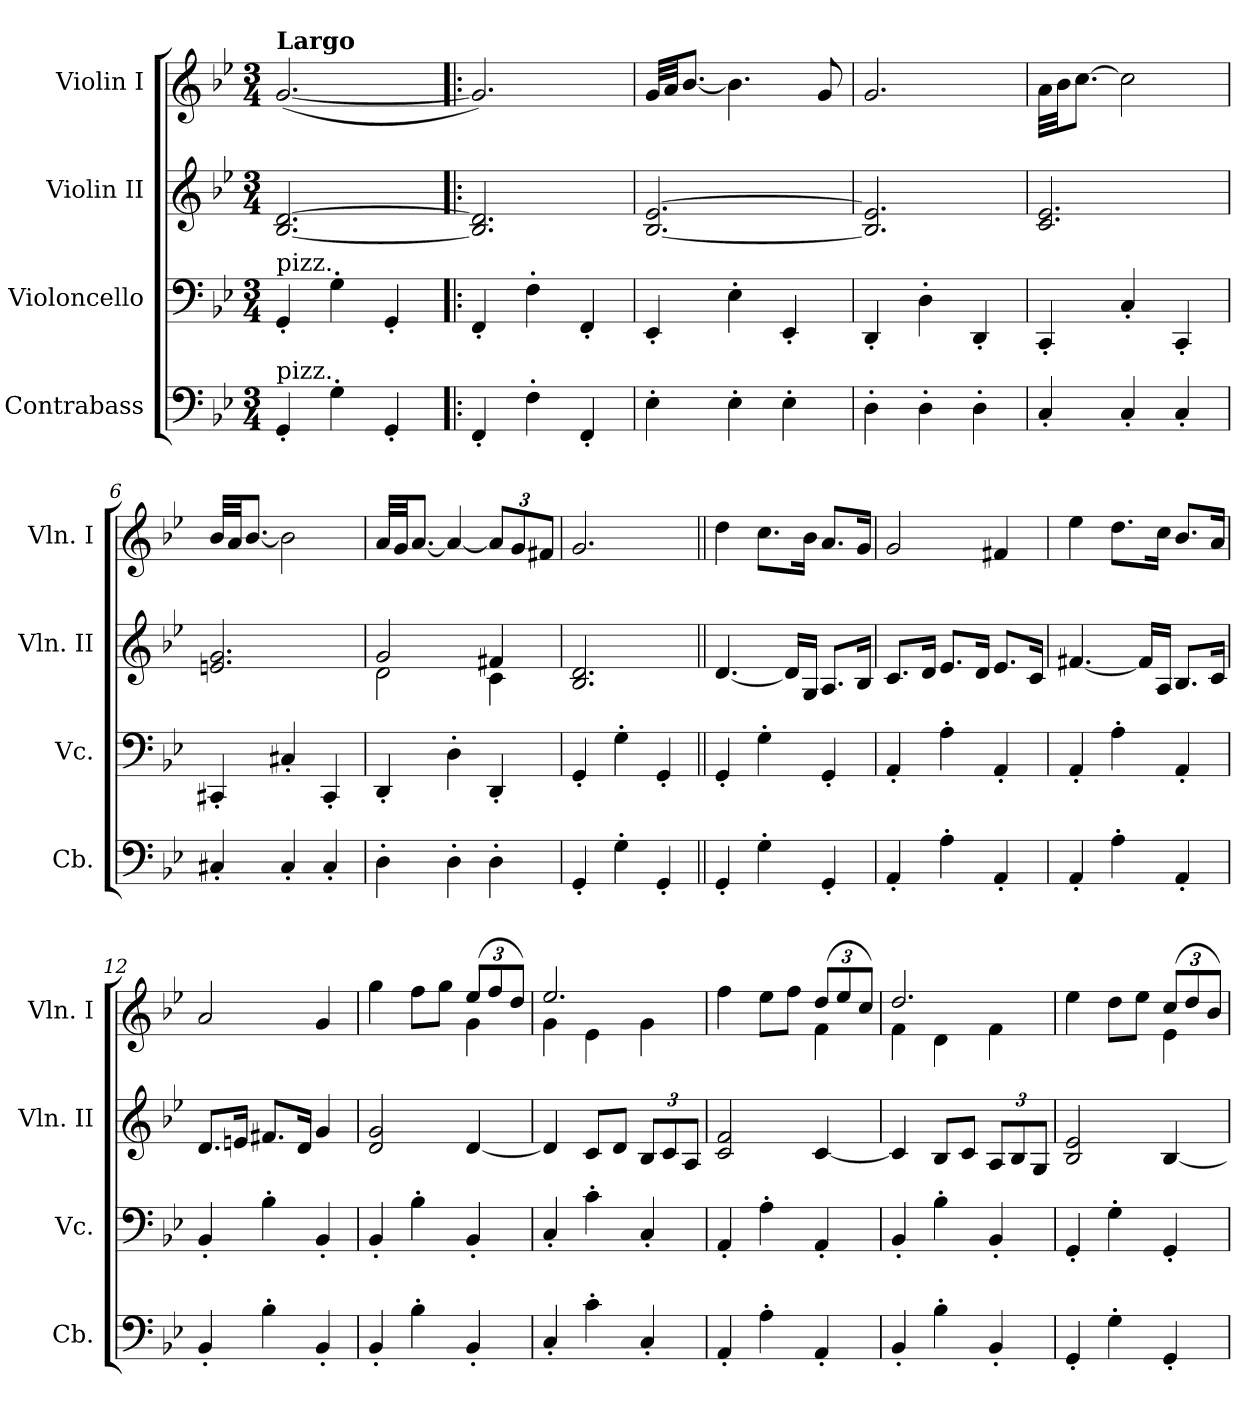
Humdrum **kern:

**kern	**kern	**kern	**kern
*part4	*part3	*part2	*part1
*staff4	*staff3	*staff2	*staff1
*I"Contrabass	*I"Violoncello	*I"Violin II	*I"Violin I
*I'Cb.	*I'Vc.	*I'Vln. II	*I'Vln. I
*clefF4	*clefF4	*clefG2	*clefG2
*ITrd7c12	*	*	*
*k[b-e-]	*k[b-e-]	*k[b-e-]	*k[b-e-]
*M3/4	*M3/4	*M3/4	*M3/4
=1	=1	=1	=1
!	!	!	!LO:TX:a:B:t=Largo
!	!LO:TX:a:t=pizz.	!	!
!LO:TX:a:t=pizz.	!	!	!
4GGG'/	4GG'/	[2.B-/ [2.d/	(>[2.g/
4GG'\	4G'\	.	.
4GGG'/	4GG'/	.	.
=2!|:	=2!|:	=2!|:	=2!|:
4FFF'/	4FF'/	2.B-/] 2.d/]	2.g/])
4FF'\	4F'\	.	.
4FFF'/	4FF'/	.	.
=3	=3	=3	=3
4EE-'\	4EE-'/	[2.B-/ [2.e-/	32g/LLL
.	.	.	32a/JJ
.	.	.	[8.b-/J
4EE-'\	4E-'\	.	4.b-\]
4EE-'\	4EE-'/	.	.
.	.	.	8g/
=4	=4	=4	=4
4DD'\	4DD'/	2.B-/] 2.e-/]	2.g/
4DD'\	4D'\	.	.
4DD'\	4DD'/	.	.
=5	=5	=5	=5
4CC'/	4CC'/	2.c/ 2.e-/	32a\LLL
.	.	.	32b-\JJ
.	.	.	[8.cc\J
4CC'/	4C'/	.	2cc\]
4CC'/	4CC'/	.	.
=6	=6	=6	=6
4CC#X'/	4CC#X'/	2.en/ 2.g/	32b-/LLL
.	.	.	32a/JJ
.	.	.	[8.b-/J
4CC#'/	4C#X'/	.	2b-\]
4CC#'/	4CC#'/	.	.
=7	=7	=7	=7
*	*	*^	*
4DD'\	4DD'/	2g/	2d\	32a/LLL
.	.	.	.	32g/JJ
.	.	.	.	[8.a/J
4DD'\	4D'\	.	.	4a/_
*	*	*	*	*Xbrackettup
4DD'\	4DD'/	4f#X/	4c\	12a/L]
.	.	.	.	12g/
.	.	.	.	12f#X/J
*	*	*v	*v	*
!!LO:LB:g=z
=8	=8	=8	=8
4GGG'/	4GG'/	2.B-/ 2.d/	2.g/
4GG'\	4G'\	.	.
4GGG'/	4GG'/	.	.
=9||	=9||	=9||	=9||
4GGG'/	4GG'/	[4.d/	4dd\
4GG'\	4G'\	.	8.cc\L
.	.	16d/LL]	.
.	.	16G/JJ	16b-\Jk
4GGG'/	4GG'/	8.A/L	8.a/L
.	.	16B-/Jk	16g/Jk
=10	=10	=10	=10
4AAA'/	4AA'/	8.c/L	2g/
.	.	16d/Jk	.
4AA'\	4A'\	8.e-/L	.
.	.	16d/Jk	.
4AAA'/	4AA'/	8.e-/L	4f#X/
.	.	16c/Jk	.
=11	=11	=11	=11
4AAA'/	4AA'/	[4.f#X/	4ee-\
4AA'\	4A'\	.	8.dd\L
.	.	16f#/LL]	.
.	.	16A/JJ	16cc\Jk
4AAA'/	4AA'/	8.B-/L	8.b-/L
.	.	16c/Jk	16a/Jk
=12	=12	=12	=12
4BBB-'/	4BB-'/	8.d/L	2a/
.	.	16en/Jk	.
4BB-'\	4B-'\	8.f#X/L	.
.	.	16d/Jk	.
4BBB-'/	4BB-'/	4g/	4g/
=13	=13	=13	=13
*	*	*	*^
4BBB-'/	4BB-'/	2d/ 2g/	4gg\	2ryy
4BB-'\	4B-'\	.	8ff\L	.
.	.	.	8gg\J	.
4BBB-'/	4BB-'/	[4d/	(>12ee-/L	4g\
.	.	.	12ff/	.
.	.	.	12dd/J)	.
!!LO:PB:g=z	!!
=14	=14	=14	=14	=14
4CC'/	4C'/	4d/]	2.ee-/	4g\
4C'\	4c'\	8c/L	.	4e-\
.	.	8d/J	.	.
*	*	*Xbrackettup	*	*
4CC'/	4C'/	12B-/L	.	4g\
.	.	12c/	.	.
.	.	12A/J	.	.
=15	=15	=15	=15	=15
4AAA'/	4AA'/	2c/ 2f/	4ff\	2ryy
4AA'\	4A'\	.	8ee-\L	.
.	.	.	8ff\J	.
4AAA'/	4AA'/	[4c/	(>12dd/L	4f\
.	.	.	12ee-/	.
.	.	.	12cc/J)	.
=16	=16	=16	=16	=16
4BBB-'/	4BB-'/	4c/]	2.dd/	4f\
4BB-'\	4B-'\	8B-/L	.	4d\
.	.	8c/J	.	.
4BBB-'/	4BB-'/	12A/L	.	4f\
.	.	12B-/	.	.
.	.	12G/J	.	.
=17	=17	=17	=17	=17
4GGG'/	4GG'/	2B-/ 2e-/	4ee-\	2ryy
4GG'\	4G'\	.	8dd\L	.
.	.	.	8ee-\J	.
4GGG'/	4GG'/	[4B-/	(>12cc/L	4e-\
.	.	.	12dd/	.
.	.	.	12b-/J)	.
*	*	*	*v	*v
=	=	=	=
*-	*-	*-	*-
